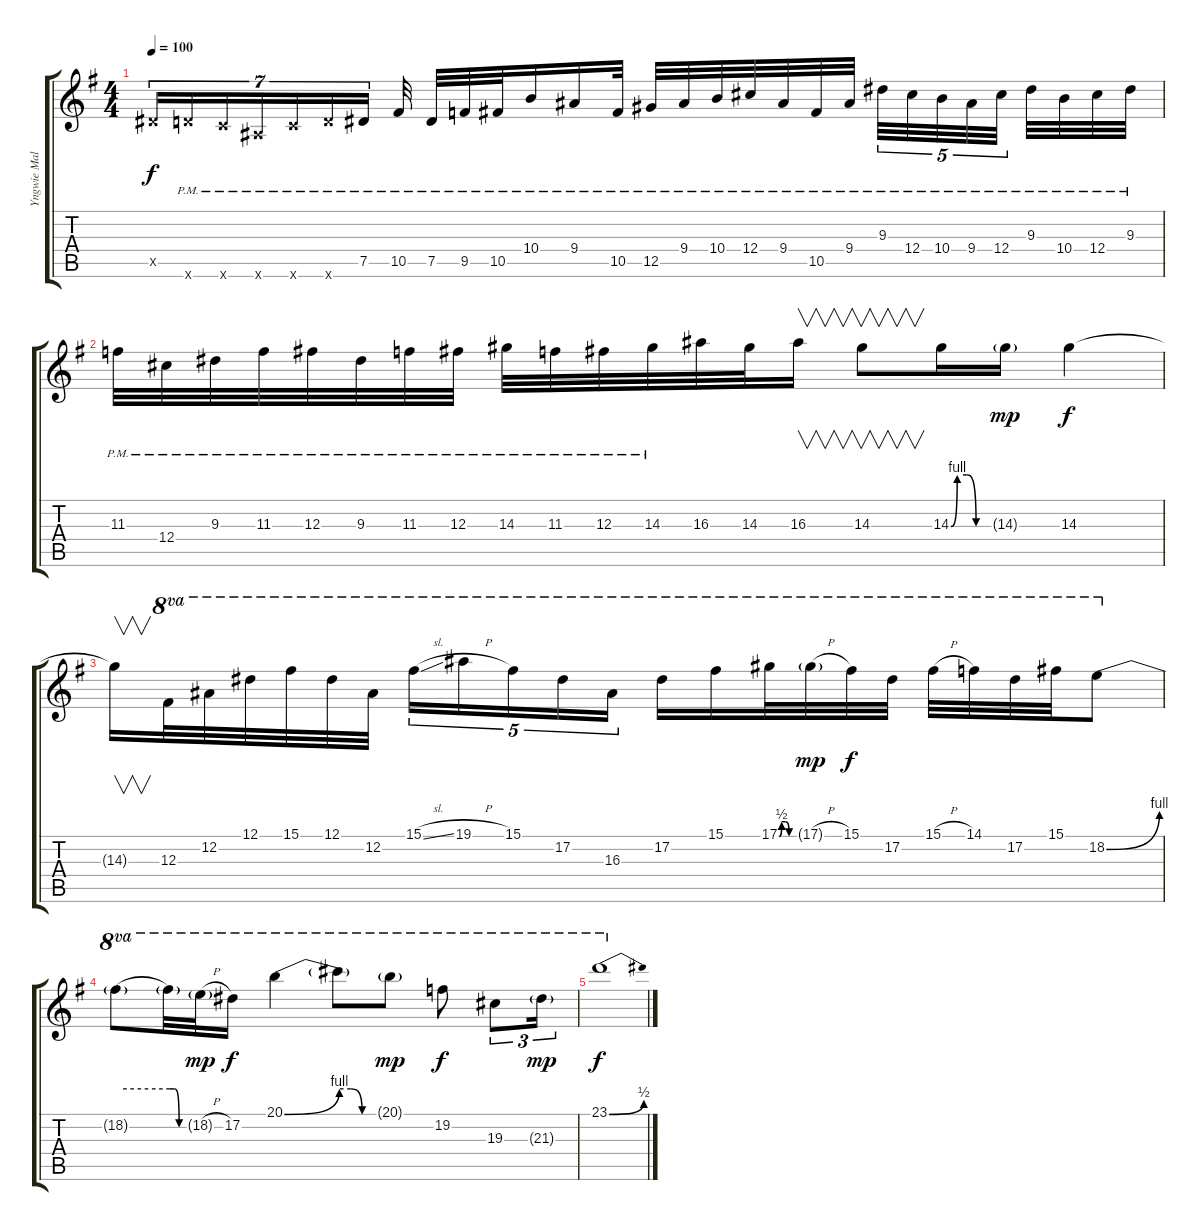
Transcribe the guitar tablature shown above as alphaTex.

\track ("Yngwie Malmsteen" "Yngwie Mal") {instrument overdrivenguitar}
\staff {score tabs}
\tuning (Eb4 Bb3 Gb3 Db3 Ab2 Eb2) {hide}
\ts (4 4)
\tempo 100
\clef g2
\ks g
7.5{x}.16{tu (7 4) dy f} 11.6{pm x}.16{tu (7 4)} 9.6{pm x}.16{tu (7 4)} 7.6{pm x}.16{tu (7 4)} 9.6{pm x}.16{tu (7 4)} 11.6{pm x}.16{tu (7 4)} 7.5{pm}.16{tu (7 4)} 10.5{pm}.32 7.5{pm}.32 9.5{pm}.32 10.5{pm}.32 10.4{pm}.16 9.4{pm}.16 10.5{pm}.32 12.5{pm}.32 9.4{pm}.32 10.4{pm}.32 12.4{pm}.32 9.4{pm}.32 10.5{pm}.32 9.4{pm}.32 9.3{pm}.32{tu (5 4)} 12.4{pm}.32{tu (5 4)} 10.4{pm}.32{tu (5 4)} 9.4{pm}.32{tu (5 4)} 12.4{pm}.32{tu (5 4) beam splitsecondary} 9.3{pm}.32 10.4{pm}.32 12.4{pm}.32 9.3{pm}.32 |
11.3{pm}.32 12.4{pm}.32 9.3{pm}.32 11.3{pm}.32 12.3{pm}.32 9.3{pm}.32 11.3{pm}.32 12.3{pm}.32 14.3{pm}.32 11.3{pm}.32 12.3{pm}.32 14.3{pm}.32 16.3.32 14.3.32 16.3.16{v} 14.3.8{v} 14.3{be (custom 0 0 10 4 25 4 40 0 60 0)}.16 14.3{g}.16{dy mp} 14.3.4{dy f} |
14.3{t}.16{v} 12.3.32{ot 8va} 12.2.32{ot 8va} 12.1.32{ot 8va} 15.1.32{ot 8va} 12.1.32{ot 8va} 12.2.32{ot 8va} 15.1{sl}.16{tu (5 4) ot 8va} 19.1{h}.16{tu (5 4) ot 8va} 15.1.16{tu (5 4) ot 8va} 17.2.16{tu (5 4) ot 8va} 16.3.16{tu (5 4) ot 8va} 17.2.16{ot 8va} 15.1.16{ot 8va} 17.1{be (custom 0 0 10 2 25 2 40 0 60 0)}.32{ot 8va} 17.1{h g}.32{ot 8va dy mp} 15.1.32{ot 8va dy f} 17.2.32{ot 8va} 15.1{h}.32{ot 8va} 14.1.32{ot 8va} 17.2.32{ot 8va} 15.1.32{ot 8va} 18.2{be (bend 0 0 60 4)}.8{ot 8va} |
18.2{be (hold 0 4 60 4) t}.8{ot 8va} 18.2{be (custom 0 4 20 4 40 0 60 0) t}.32{ot 8va} 18.2{h g}.32{ot 8va dy mp} 17.2.16{ot 8va dy f} 20.1{be (bend 0 0 60 4)}.4{ot 8va} 20.1{be (custom 0 4 20 4 40 0 60 0) t}.8{ot 8va} 20.1{g}.8{ot 8va dy mp} 19.2.8{ot 8va dy f} 19.3.8{tu (3 2) ot 8va} 21.3{g}.16{tu (3 2) ot 8va dy mp} |
23.1{be (bend 0 0 60 2)}.1{ot 8va dy f}
